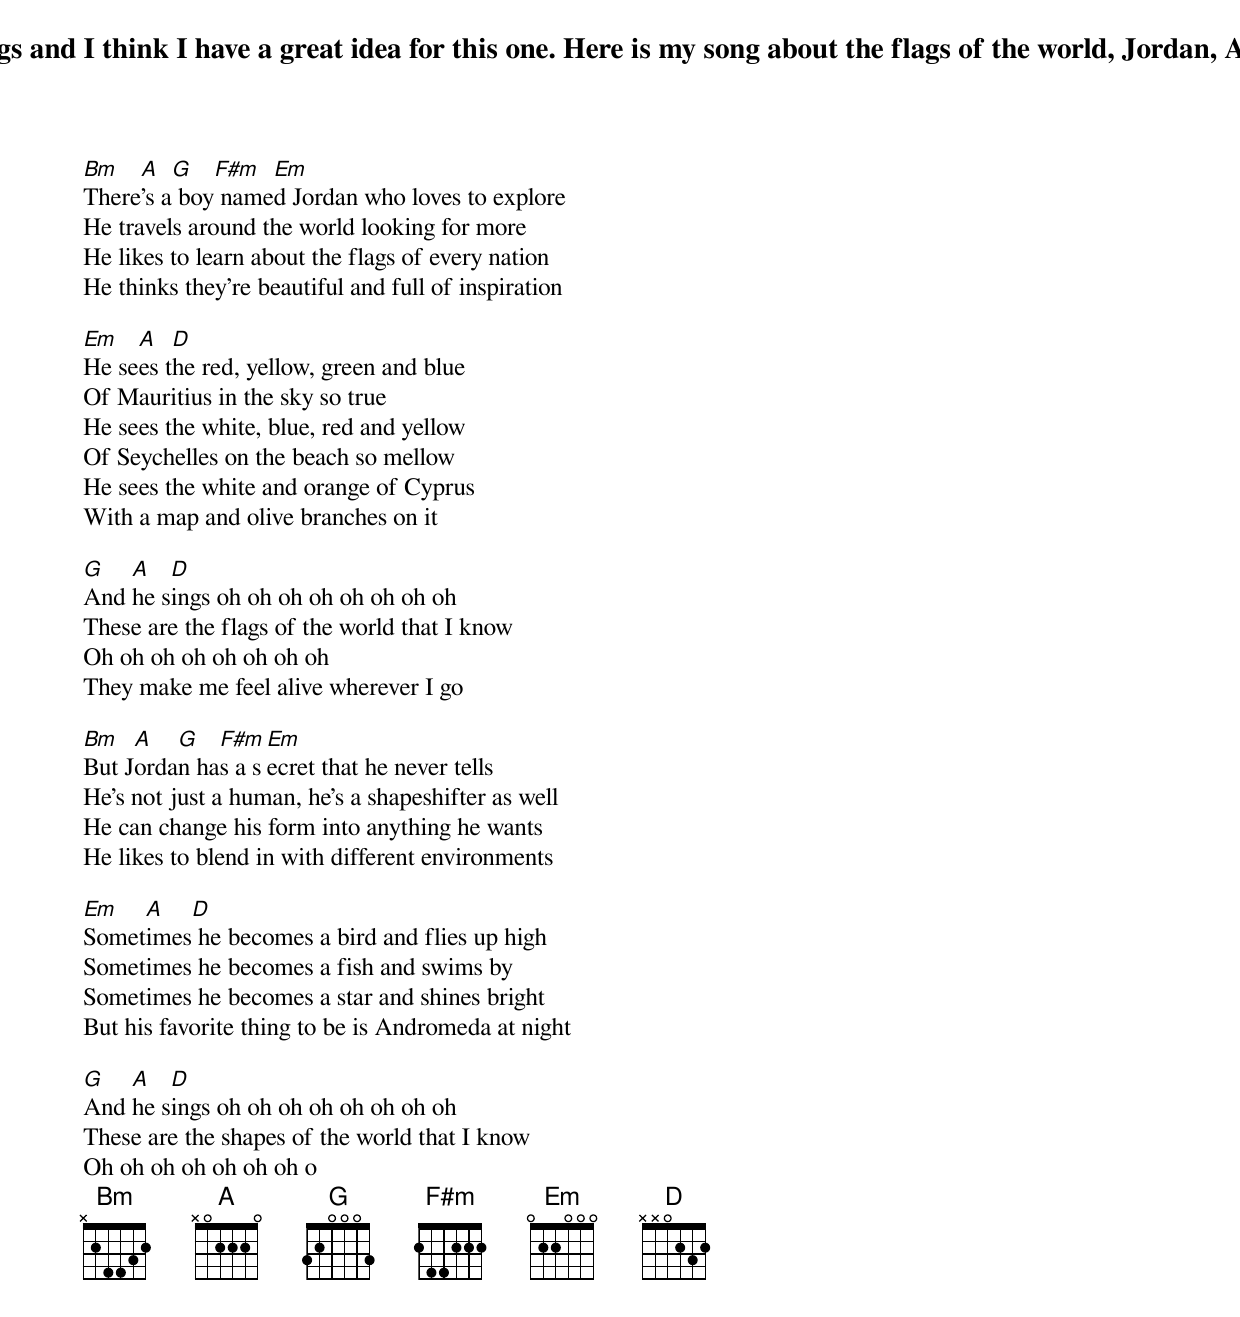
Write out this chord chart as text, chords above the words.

I'm so happy you asked me to write a song for you! I love composing songs and I think I have a great idea for this one. Here is my song about the flags of the world, Jordan, Andromeda, shapeshifters, and the Mediterranean Sea. I hope you like it!

Bm   A   G   F#m  Em
There's a boy named Jordan who loves to explore
He travels around the world looking for more
He likes to learn about the flags of every nation
He thinks they're beautiful and full of inspiration

Em   A   D
He sees the red, yellow, green and blue
Of Mauritius in the sky so true
He sees the white, blue, red and yellow
Of Seychelles on the beach so mellow
He sees the white and orange of Cyprus
With a map and olive branches on it

G   A   D
And he sings oh oh oh oh oh oh oh oh
These are the flags of the world that I know
Oh oh oh oh oh oh oh oh
They make me feel alive wherever I go

Bm   A   G   F#m  Em
But Jordan has a secret that he never tells
He's not just a human, he's a shapeshifter as well
He can change his form into anything he wants
He likes to blend in with different environments

Em   A   D
Sometimes he becomes a bird and flies up high
Sometimes he becomes a fish and swims by
Sometimes he becomes a star and shines bright
But his favorite thing to be is Andromeda at night

G   A   D
And he sings oh oh oh oh oh oh oh oh
These are the shapes of the world that I know
Oh oh oh oh oh oh oh o
